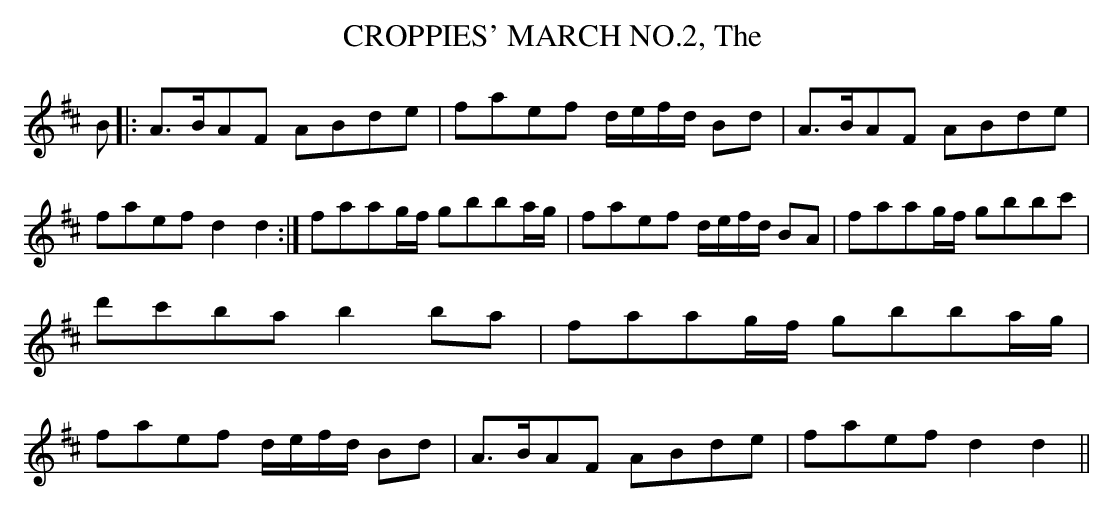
X:1
T:CROPPIES' MARCH NO.2, The \
M:4/4\
L:1/8\
K:D\
B|:A>BAF ABde|faef d/e/f/d/ Bd|A>BAF ABde|faef d2 d2:|\
faag/f/ gbba/g/|faef d/e/f/d/ BA|\
faag/f/ gbbc'|d'c'ba b2 ba|faag/f/ gbba/g/|\
faef d/e/f/d/ Bd|A>BAF ABde|faef d2 d2||\
\
\
\
